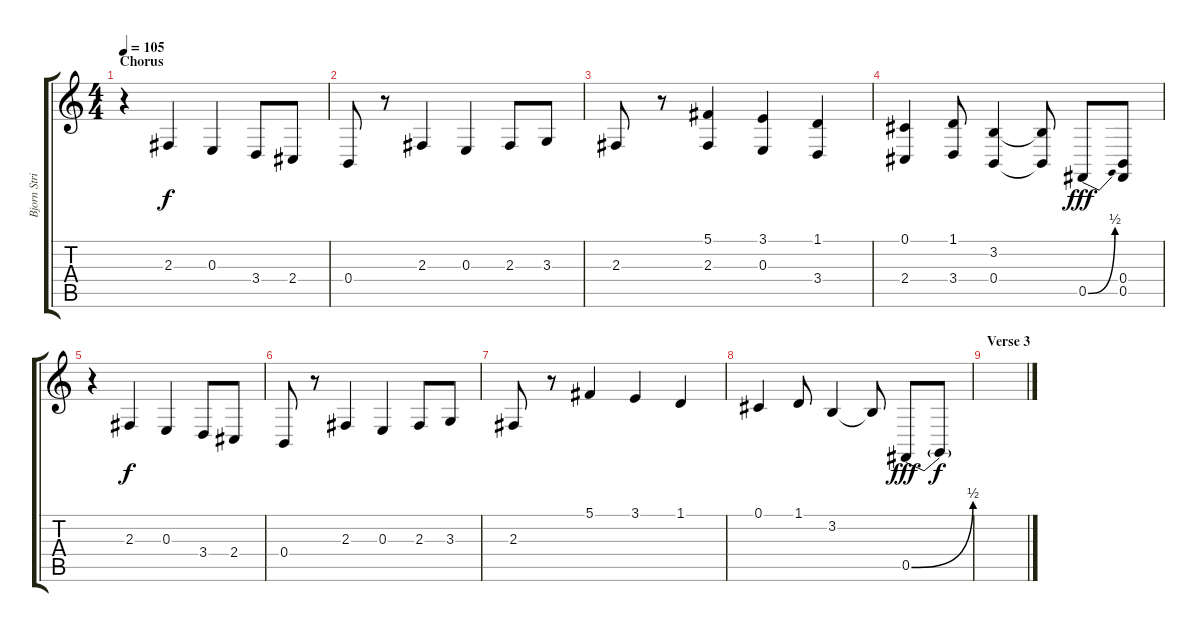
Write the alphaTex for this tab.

\track ("Bjorn Strid" "Bjorn Stri") {instrument lead2sawtooth}
\staff {score tabs}
\tuning (Db4 Ab3 E3 B2 Gb2 B1) {hide}
\ts (4 4)
\section ("" "Chorus")
\tempo 105
\clef g2
\ks c
r.4{dy f} 2.3.4 0.3.4 3.4.8 2.4.8 |
0.4.8 r.8 2.3.4 0.3.4 2.3.8 3.3.8 |
2.3.8 r.8 (5.1 2.3).4 (3.1 0.3).4 (1.1 3.4).4 |
(0.1 2.4).4 (1.1 3.4).8 (3.2 0.4).4 (3.2{t} 0.4{t}).8 0.5{be (bend 0 0 60 2)}.8{dy fff} (0.4 0.5).8 |
r.4 2.3.4{dy f} 0.3.4 3.4.8 2.4.8 |
0.4.8 r.8 2.3.4 0.3.4 2.3.8 3.3.8 |
2.3.8 r.8 5.1.4 3.1.4 1.1.4 |
0.1.4 1.1.8 3.2.4 3.2{t}.8 0.5{be (bend 0 0 60 2)}.8{dy fff} 0.5{t}.8{dy f} |
\section ("" "Verse 3")
